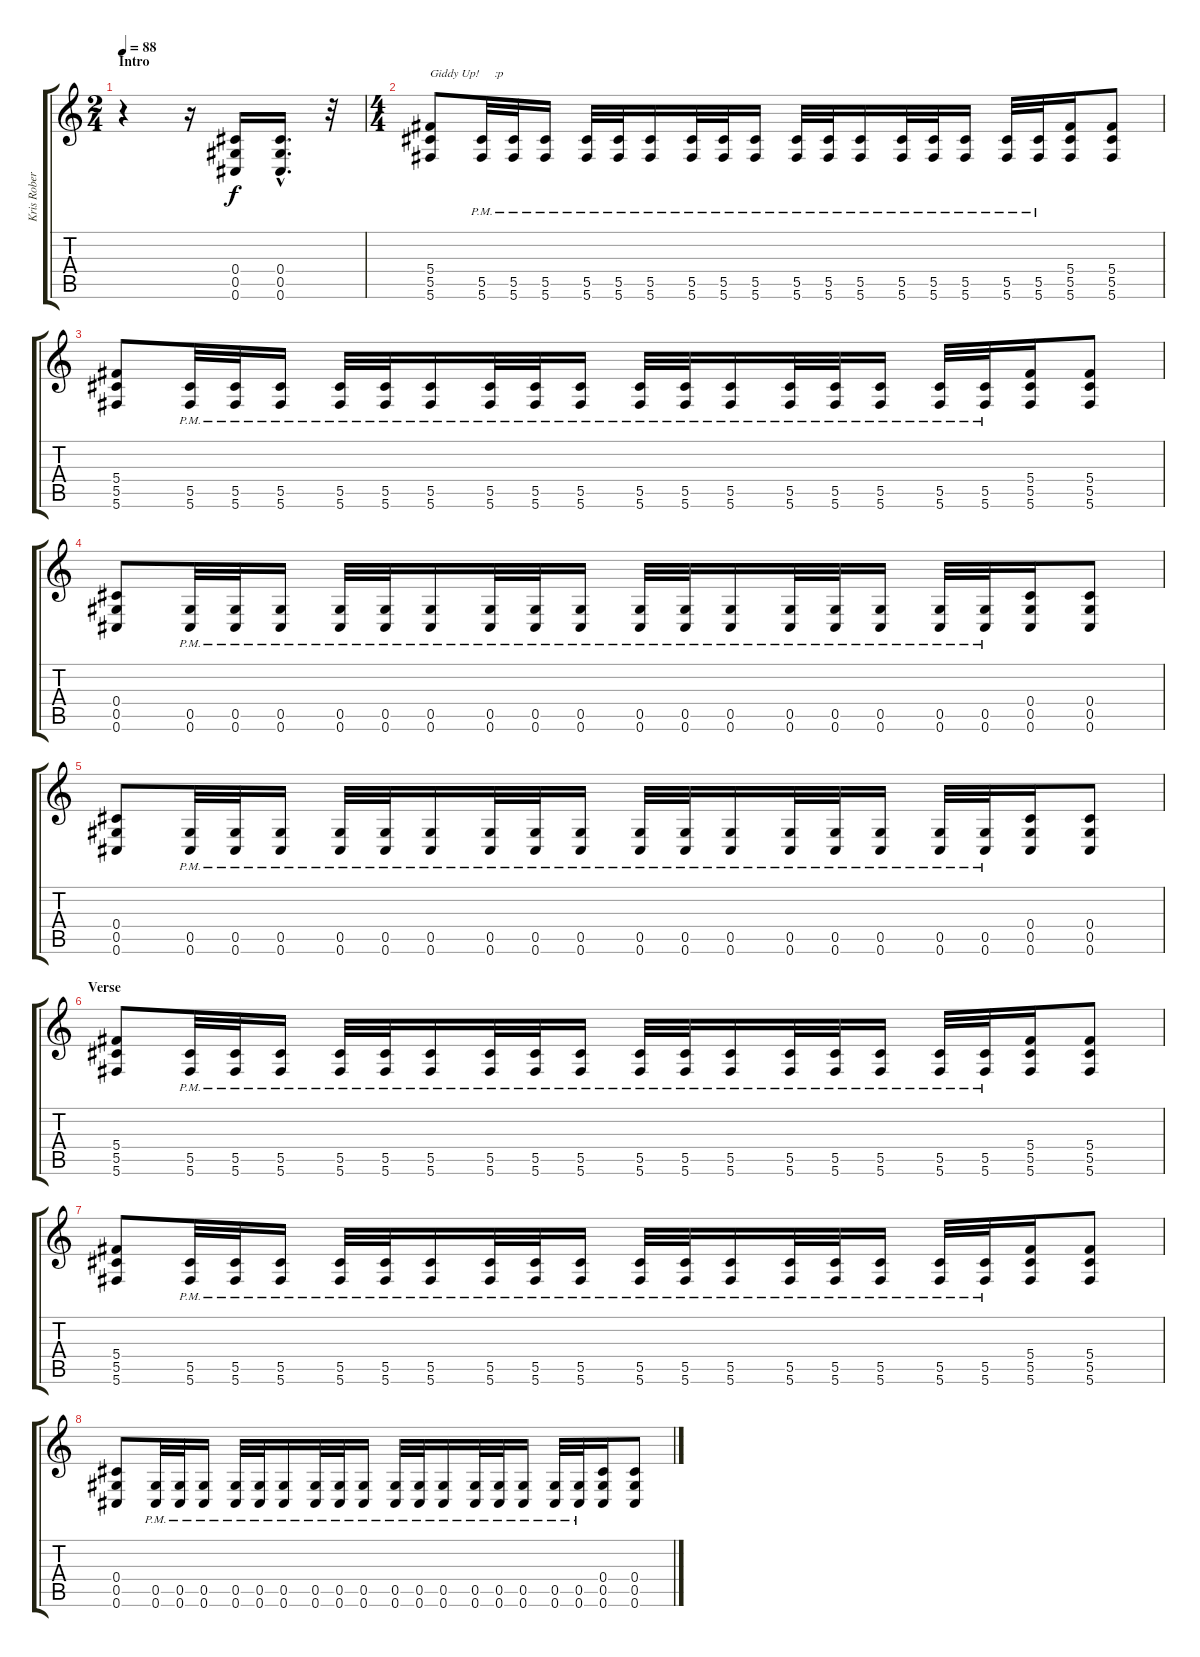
\track ("Kris Roberts" "Kris Rober") {instrument distortionguitar}
\staff {score tabs}
\tuning (Eb4 Bb3 Gb3 Db3 Ab2 Db2) {hide}
\ts (2 4)
\section ("" "Intro")
\tempo 88
\clef g2
\ks c
r.4{dy f instrument distortionguitar} r.16 (0.4 0.5 0.6).16 (0.4{hac} 0.5{hac} 0.6{hac}).16{d} r.32 |
\ts (4 4)
(5.4 5.5 5.6).8{txt "Giddy Up!     :p"} (5.5{pm} 5.6{pm}).32 (5.5{pm} 5.6{pm}).32 (5.5{pm} 5.6{pm}).16 (5.5{pm} 5.6{pm}).32 (5.5{pm} 5.6{pm}).32 (5.5{pm} 5.6{pm}).16 (5.5{pm} 5.6{pm}).32 (5.5{pm} 5.6{pm}).32 (5.5{pm} 5.6{pm}).16 (5.5{pm} 5.6{pm}).32 (5.5{pm} 5.6{pm}).32 (5.5{pm} 5.6{pm}).16 (5.5{pm} 5.6{pm}).32 (5.5{pm} 5.6{pm}).32 (5.5{pm} 5.6{pm}).16 (5.5{pm} 5.6{pm}).32 (5.5{pm} 5.6{pm}).32 (5.4 5.5 5.6).16 (5.4 5.5 5.6).8 |
(5.4 5.5 5.6).8 (5.5{pm} 5.6{pm}).32 (5.5{pm} 5.6{pm}).32 (5.5{pm} 5.6{pm}).16 (5.5{pm} 5.6{pm}).32 (5.5{pm} 5.6{pm}).32 (5.5{pm} 5.6{pm}).16 (5.5{pm} 5.6{pm}).32 (5.5{pm} 5.6{pm}).32 (5.5{pm} 5.6{pm}).16 (5.5{pm} 5.6{pm}).32 (5.5{pm} 5.6{pm}).32 (5.5{pm} 5.6{pm}).16 (5.5{pm} 5.6{pm}).32 (5.5{pm} 5.6{pm}).32 (5.5{pm} 5.6{pm}).16 (5.5{pm} 5.6{pm}).32 (5.5{pm} 5.6{pm}).32 (5.4 5.5 5.6).16 (5.4 5.5 5.6).8 |
(0.4 0.5 0.6).8 (0.5{pm} 0.6{pm}).32 (0.5{pm} 0.6{pm}).32 (0.5{pm} 0.6{pm}).16 (0.5{pm} 0.6{pm}).32 (0.5{pm} 0.6{pm}).32 (0.5{pm} 0.6{pm}).16 (0.5{pm} 0.6{pm}).32 (0.5{pm} 0.6{pm}).32 (0.5{pm} 0.6{pm}).16 (0.5{pm} 0.6{pm}).32 (0.5{pm} 0.6{pm}).32 (0.5{pm} 0.6{pm}).16 (0.5{pm} 0.6{pm}).32 (0.5{pm} 0.6{pm}).32 (0.5{pm} 0.6{pm}).16 (0.5{pm} 0.6{pm}).32 (0.5{pm} 0.6{pm}).32 (0.4 0.5 0.6).16 (0.4 0.5 0.6).8 |
(0.4 0.5 0.6).8 (0.5{pm} 0.6{pm}).32 (0.5{pm} 0.6{pm}).32 (0.5{pm} 0.6{pm}).16 (0.5{pm} 0.6{pm}).32 (0.5{pm} 0.6{pm}).32 (0.5{pm} 0.6{pm}).16 (0.5{pm} 0.6{pm}).32 (0.5{pm} 0.6{pm}).32 (0.5{pm} 0.6{pm}).16 (0.5{pm} 0.6{pm}).32 (0.5{pm} 0.6{pm}).32 (0.5{pm} 0.6{pm}).16 (0.5{pm} 0.6{pm}).32 (0.5{pm} 0.6{pm}).32 (0.5{pm} 0.6{pm}).16 (0.5{pm} 0.6{pm}).32 (0.5{pm} 0.6{pm}).32 (0.4 0.5 0.6).16 (0.4 0.5 0.6).8 |
\section ("" "Verse")
(5.4 5.5 5.6).8 (5.5{pm} 5.6{pm}).32 (5.5{pm} 5.6{pm}).32 (5.5{pm} 5.6{pm}).16 (5.5{pm} 5.6{pm}).32 (5.5{pm} 5.6{pm}).32 (5.5{pm} 5.6{pm}).16 (5.5{pm} 5.6{pm}).32 (5.5{pm} 5.6{pm}).32 (5.5{pm} 5.6{pm}).16 (5.5{pm} 5.6{pm}).32 (5.5{pm} 5.6{pm}).32 (5.5{pm} 5.6{pm}).16 (5.5{pm} 5.6{pm}).32 (5.5{pm} 5.6{pm}).32 (5.5{pm} 5.6{pm}).16 (5.5{pm} 5.6{pm}).32 (5.5{pm} 5.6{pm}).32 (5.4 5.5 5.6).16 (5.4 5.5 5.6).8 |
(5.4 5.5 5.6).8 (5.5{pm} 5.6{pm}).32 (5.5{pm} 5.6{pm}).32 (5.5{pm} 5.6{pm}).16 (5.5{pm} 5.6{pm}).32 (5.5{pm} 5.6{pm}).32 (5.5{pm} 5.6{pm}).16 (5.5{pm} 5.6{pm}).32 (5.5{pm} 5.6{pm}).32 (5.5{pm} 5.6{pm}).16 (5.5{pm} 5.6{pm}).32 (5.5{pm} 5.6{pm}).32 (5.5{pm} 5.6{pm}).16 (5.5{pm} 5.6{pm}).32 (5.5{pm} 5.6{pm}).32 (5.5{pm} 5.6{pm}).16 (5.5{pm} 5.6{pm}).32 (5.5{pm} 5.6{pm}).32 (5.4 5.5 5.6).16 (5.4 5.5 5.6).8 |
(0.4 0.5 0.6).8 (0.5{pm} 0.6{pm}).32 (0.5{pm} 0.6{pm}).32 (0.5{pm} 0.6{pm}).16 (0.5{pm} 0.6{pm}).32 (0.5{pm} 0.6{pm}).32 (0.5{pm} 0.6{pm}).16 (0.5{pm} 0.6{pm}).32 (0.5{pm} 0.6{pm}).32 (0.5{pm} 0.6{pm}).16 (0.5{pm} 0.6{pm}).32 (0.5{pm} 0.6{pm}).32 (0.5{pm} 0.6{pm}).16 (0.5{pm} 0.6{pm}).32 (0.5{pm} 0.6{pm}).32 (0.5{pm} 0.6{pm}).16 (0.5{pm} 0.6{pm}).32 (0.5{pm} 0.6{pm}).32 (0.4 0.5 0.6).16 (0.4 0.5 0.6).8
